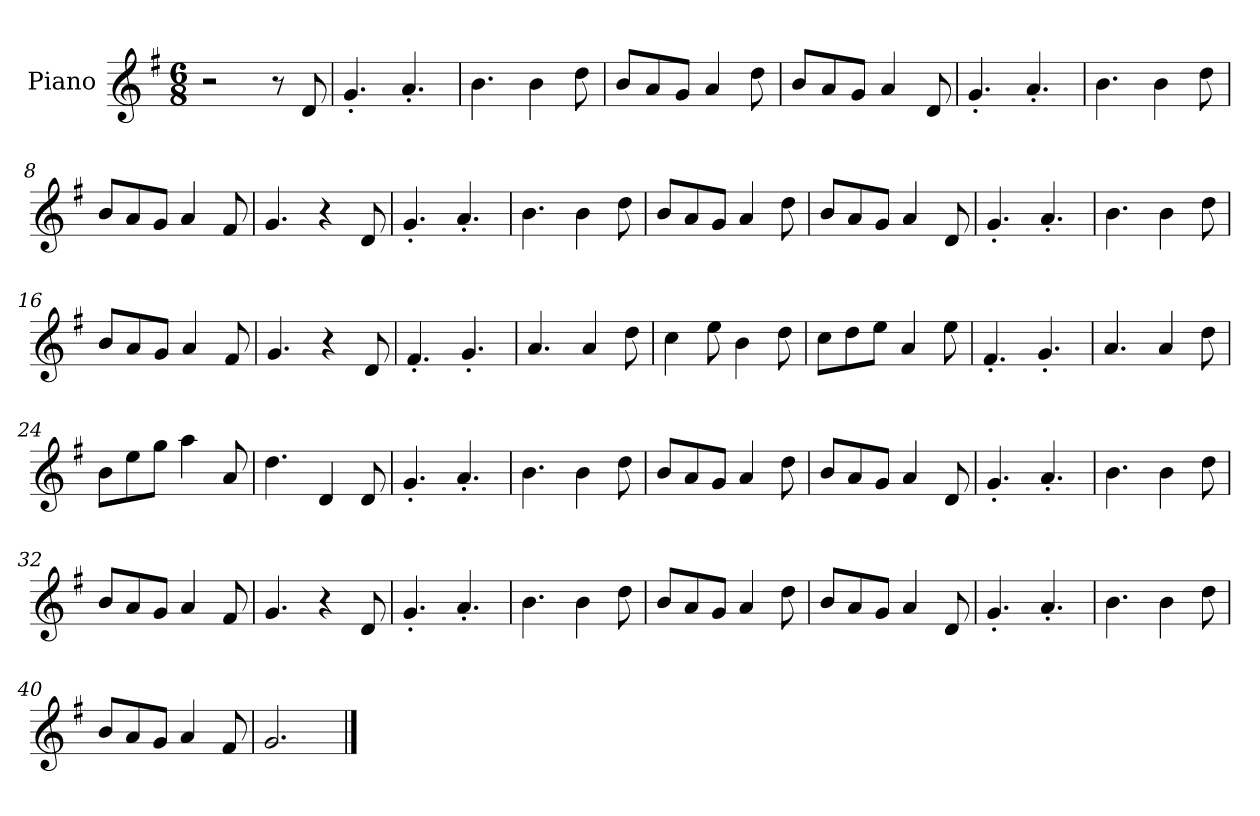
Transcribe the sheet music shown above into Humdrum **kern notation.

**kern
*part1
*staff1
*I"Piano
*I'Pno
*clefG2
*k[f#]
*M6/8
=1
2r
8r
8d/
=2
4.g'/
4.a'/
=3
4.b\
4b\
8dd\
=4
8b/L
8a/
8g/J
4a/
8dd\
=5
8b/L
8a/
8g/J
4a/
8d/
=6
4.g'/
4.a'/
=7
4.b\
4b\
8dd\
=8
8b/L
8a/
8g/J
4a/
8f#/
=9
4.g/
4r
8d/
=10
4.g'/
4.a'/
=11
4.b\
4b\
8dd\
=12
8b/L
8a/
8g/J
4a/
8dd\
=13
8b/L
8a/
8g/J
4a/
8d/
=14
4.g'/
4.a'/
=15
4.b\
4b\
8dd\
=16
8b/L
8a/
8g/J
4a/
8f#/
=17
4.g/
4r
8d/
=18
4.f#'/
4.g'/
=19
4.a/
4a/
8dd\
=20
4cc\
8ee\
4b\
8dd\
=21
8cc\L
8dd\
8ee\J
4a/
8ee\
=22
4.f#'/
4.g'/
=23
4.a/
4a/
8dd\
=24
8b\L
8ee\
8gg\J
4aa\
8a/
=25
4.dd\
4d/
8d/
=26
4.g'/
4.a'/
=27
4.b\
4b\
8dd\
=28
8b/L
8a/
8g/J
4a/
8dd\
=29
8b/L
8a/
8g/J
4a/
8d/
=30
4.g'/
4.a'/
=31
4.b\
4b\
8dd\
=32
8b/L
8a/
8g/J
4a/
8f#/
=33
4.g/
4r
8d/
=34
4.g'/
4.a'/
=35
4.b\
4b\
8dd\
=36
8b/L
8a/
8g/J
4a/
8dd\
=37
8b/L
8a/
8g/J
4a/
8d/
=38
4.g'/
4.a'/
=39
4.b\
4b\
8dd\
=40
8b/L
8a/
8g/J
4a/
8f#/
=41
2.g/
==
*-
